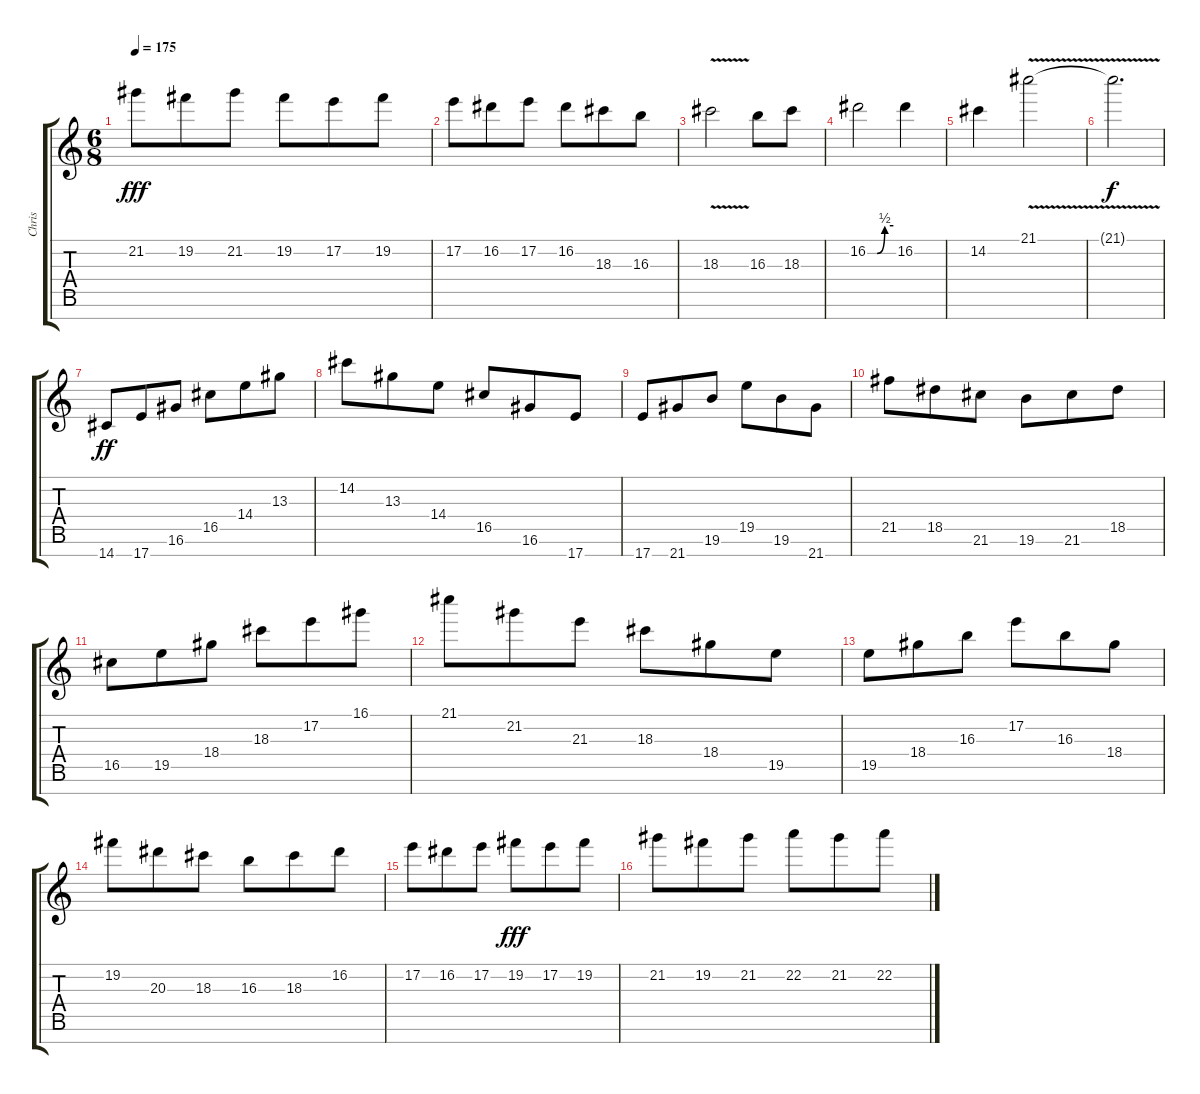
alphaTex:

\track ("Chris" "Chris") {instrument overdrivenguitar}
\staff {score tabs}
\tuning (E4 B3 G3 D3 A2 E2 B1) {hide}
\ts (6 8)
\tempo 175
\clef g2
\ks c
21.2.8{dy fff} 19.2.8 21.2.8 19.2.8 17.2.8 19.2.8 |
17.2.8 16.2.8 17.2.8 16.2.8 18.3.8 16.3.8 |
18.3{v}.2 16.3.8 18.3.8 |
16.2{be (custom 0 0 15 0 22 0 40 2 60 2)}.2 16.2.4 |
14.2.4 21.1{v}.2 |
21.1{t}.2{d dy f} |
14.7.8{dy ff} 17.7.8 16.6.8 16.5.8 14.4.8 13.3.8 |
14.2.8 13.3.8 14.4.8 16.5.8 16.6.8 17.7.8 |
17.7.8 21.7.8 19.6.8 19.5.8 19.6.8 21.7.8 |
21.5.8 18.5.8 21.6.8 19.6.8 21.6.8 18.5.8 |
16.5.8 19.5.8 18.4.8 18.3.8 17.2.8 16.1.8 |
21.1.8 21.2.8 21.3.8 18.3.8 18.4.8 19.5.8 |
19.5.8 18.4.8 16.3.8 17.2.8 16.3.8 18.4.8 |
19.2.8 20.3.8 18.3.8 16.3.8 18.3.8 16.2.8 |
17.2.8 16.2.8 17.2.8 19.2.8{dy fff} 17.2.8 19.2.8 |
21.2.8 19.2.8 21.2.8 22.2.8 21.2.8 22.2.8
